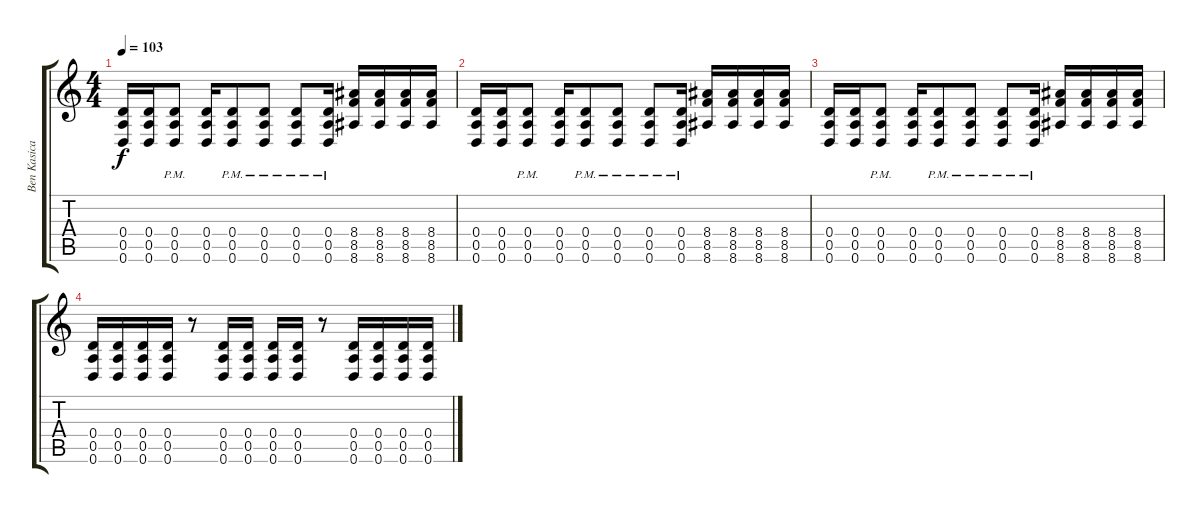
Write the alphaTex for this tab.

\track ("Ben Kasica - Guitar" "Ben Kasica") {instrument electricguitarclean}
\staff {score tabs}
\tuning (E4 B3 G3 D3 A2 D2) {hide}
\ts (4 4)
\tempo 103
\clef g2
\ks c
(0.4 0.5 0.6).16{dy f} (0.4 0.5 0.6).16 (0.4{pm} 0.5{pm} 0.6{pm}).8 (0.4 0.5 0.6).16 (0.4{pm} 0.5{pm} 0.6{pm}).8 (0.4{pm} 0.5{pm} 0.6{pm}).8 (0.4{pm} 0.5{pm} 0.6{pm}).8 (0.4{pm} 0.5{pm} 0.6{pm}).16 (8.4 8.5 8.6).16 (8.4 8.5 8.6).16 (8.4 8.5 8.6).16 (8.4 8.5 8.6).16 |
(0.4 0.5 0.6).16 (0.4 0.5 0.6).16 (0.4{pm} 0.5{pm} 0.6{pm}).8 (0.4 0.5 0.6).16 (0.4{pm} 0.5{pm} 0.6{pm}).8 (0.4{pm} 0.5{pm} 0.6{pm}).8 (0.4{pm} 0.5{pm} 0.6{pm}).8 (0.4{pm} 0.5{pm} 0.6{pm}).16 (8.4 8.5 8.6).16 (8.4 8.5 8.6).16 (8.4 8.5 8.6).16 (8.4 8.5 8.6).16 |
(0.4 0.5 0.6).16 (0.4 0.5 0.6).16 (0.4{pm} 0.5{pm} 0.6{pm}).8 (0.4 0.5 0.6).16 (0.4{pm} 0.5{pm} 0.6{pm}).8 (0.4{pm} 0.5{pm} 0.6{pm}).8 (0.4{pm} 0.5{pm} 0.6{pm}).8 (0.4{pm} 0.5{pm} 0.6{pm}).16 (8.4 8.5 8.6).16 (8.4 8.5 8.6).16 (8.4 8.5 8.6).16 (8.4 8.5 8.6).16 |
(0.4 0.5 0.6).16 (0.4 0.5 0.6).16 (0.4 0.5 0.6).16 (0.4 0.5 0.6).16 r.8 (0.4 0.5 0.6).16 (0.4 0.5 0.6).16 (0.4 0.5 0.6).16 (0.4 0.5 0.6).16 r.8 (0.4 0.5 0.6).16 (0.4 0.5 0.6).16 (0.4 0.5 0.6).16 (0.4 0.5 0.6).16
